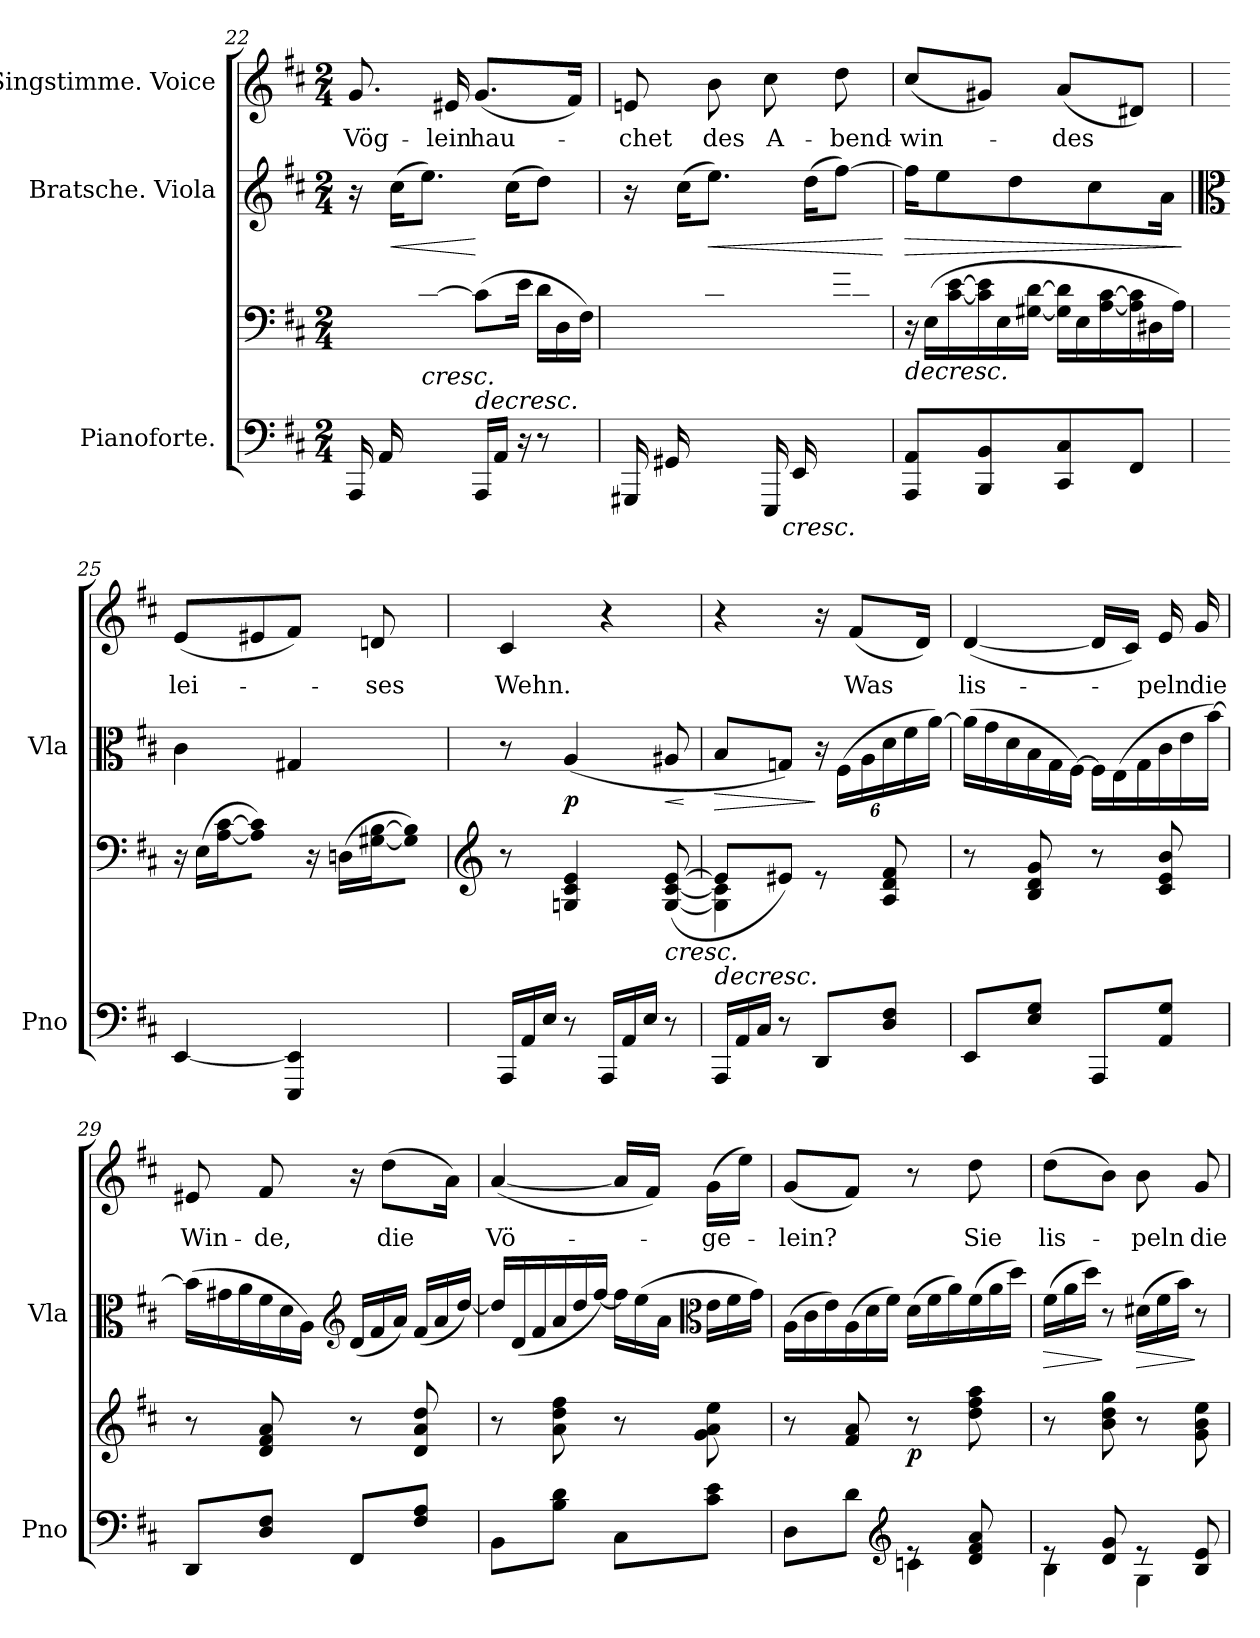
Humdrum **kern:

**kern	**kern	**dynam	**kern	**dynam	**kern	**text
*part3	*part3	*part3	*part2	*part2	*part1	*part1
*staff4	*staff3	*staff3/4	*staff2	*staff2	*staff1	*staff1
*I"Pianoforte.	*	*	*I"Bratsche. Viola	*	*I"Singstimme. Voice	*
*I'Pno	*	*	*I'Vla	*	*	*
*clefF4	*clefF4	*	*clefG2	*	*clefG2	*
*k[f#c#]	*k[f#c#]	*	*k[f#c#]	*	*k[f#c#]	*
*M2/4	*M2/4	*	*M2/4	*	*M2/4	*
*MM36	*MM36	*	*MM36	*	*MM36	*
*Xtuplet	*	*	*	*	*	*
=22	=22	=22	=22	=22	=22	=22
*^	*	*	*^	*	*	*
!	!	!	!	!	!	!	!	!LO:LY:b
(>24AAA/LL	4rFyy	12ryy	.	16r	8ryy	.	8.g/	Vög-
24AA/	.	.	.	.	.	.	.	.
!	!	!	!	!	!	!LO:HP:b	!	!
.	.	.	.	(>16cc#\KL	.	<	.	.
12%5ryy	.	24D\J	.	.	.	.	.	.
!	!	!	!LO:HP:b	!	!	!	!	!
.	.	[8c#\J)	<	8.ee\J)	16ryy	.	.	.
!	!	!	!	!	!	!	!	!LO:LY:b
.	.	.	.	.	16ryy	.	16e#X/	-lein
*	*	*Xtuplet	*	*	*	*	*	*
!	!	!	!LO:HP:b	!	!	!	!	!LO:LY:b
.	24AAA/LL	(>12c#\L]	>	.	16ryy	[	(<8.g/L	hau-
.	24AA/JJ	.	.	.	.	.	.	.
.	.	.	.	(>16cc#\KL	16ryy	.	.	.
.	24r	24e\Jk	[	.	.	.	.	.
.	8r	24d\LL	.	8dd\J)	8ryy	.	.	.
.	.	24D\	.	.	.	.	.	.
.	.	.	.	.	.	.	16f#/Jk)	.
.	.	24F#\JJ)	.	.	.	.	.	.
*v	*v	*	*	*v	*v	*	*	*
=23	=23	=23	=23	=23	=23	=23
*	*	*	*	*	*MM37	*
*	*^	*	*	*	*	*
!	!	!	!	!	!	!	!LO:LY:b
(>24GGG#X/LL	2rFyy	12ryy	.	16r	.	8en/	-chet
24GG#X/	.	.	.	.	.	.	.
.	.	.	.	(>16cc#\KL	.	.	.
6ryy	.	24E\	.	.	.	.	.
!	!	!	!	!	!LO:HP:b	!	!LO:LY:b
.	.	24d\	.	8.ee\J)	<	8b\	des
.	.	24B\	.	.	.	.	.
.	.	24E\JJ)	.	.	.	.	.
!	!	!	!	!	!	!	!LO:LY:b
(>24EEE/LL	.	12ryy	.	.	.	8cc#\	A-
!	!	!	!LO:HP:b=2	!	!	!	!
24EE/	.	.	<	.	.	.	.
.	.	.	.	(>16dd\KL	.	.	.
6ryy	.	24G#X\	.	.	.	.	.
!	!	!	!	!	!	!	!LO:LY:b
.	.	24g#X\	.	[8ff#\J)	.	8dd\	-bend-
.	.	24d\	.	.	.	.	.
.	.	24G#\JJ)	.	.	.	.	.
*	*v	*v	*	*	*	*	*
.	.	]	.	[	.	.
!!LO:PB:g=z
=24	=24	=24	=24	=24	=24	=24
!	!	!LO:HP:b	!	!LO:HP:b	!	!LO:LY:b
8AAA/ 8AA/L	24r	>	16ff#\KL]	>	(<8cc#/L	-win-
.	(>24E\LL	.	.	.	.	.
.	.	.	8ee\	.	.	.
.	[24c#\ [24e\	.	.	.	.	.
*	*	*	*	*	*MM38	*
8BBB/ 8BB/	24c#\] 24e\]	.	.	.	8g#X/J)	.
.	24E\	.	.	.	.	.
.	.	.	8dd\	.	.	.
.	[24G#X\ [24d\JJ	.	.	.	.	.
!	!	!	!	!	!	!LO:LY:b
8CC#/ 8C#/	24G#\] 24d\]LL	.	.	.	(<8a/L	-des
.	24E\	.	.	.	.	.
.	.	.	8cc#\	.	.	.
.	[24A\ [24c#\	.	.	.	.	.
8FF#/J	24A\] 24c#\]	.	.	.	8d#X/J)	.
.	24D#X\	.	.	.	.	.
.	.	.	16a\Jk	.	.	.
.	24A\JJ)	.	.	.	.	.
.	.	[	.	]	.	.
=25	=25	=25	=25	=25	=25	=25
*	*	*	*clefC3	*	*	*
*	*	*	*	*	*MM35	*
!	!	!	!	!	!	!LO:LY:b
[4EE/	24r	.	4c#\	.	(<8e/L	lei-
.	(>24E\LL	.	.	.	.	.
.	[24A\ [24c#\J	.	.	.	.	.
.	8A\] 8c#\]J)	.	.	.	8e#X/	.
4EEE/ 4EE/]	24r	.	4G#X/	.	8f#/J)	.
.	(>24Dn\LL	.	.	.	.	.
.	[24G#X\ [24B\J	.	.	.	.	.
*	*	*	*	*	*MM34	*
!	!	!	!	!	!	!LO:LY:b
.	8G#\] 8B\]J)	.	.	.	8dn/	-ses
=26	=26	=26	=26	=26	=26	=26
*	*clefG2	*	*	*	*	*
!	!	!	!	!	!	!LO:LY:b
24AAA/LL	8r	.	8r	.	4c#/	Wehn.
24AA/	.	.	.	.	.	.
24E/JJ	.	.	.	.	.	.
!	!	!	!	!LO:DY:b	!	!
8r	4Gn/ 4c#/ 4e/	.	(>4A/	p	.	.
*	*	*	*	*	*MM32	*
24AAA/LL	.	.	.	.	4r	.
24AA/	.	.	.	.	.	.
24E/JJ	.	.	.	.	.	.
!	!	!LO:HP:b	!	!LO:HP:b	!	!
8r	(>[8G/ [8c#/ [8e/	<	8A#X/	<	.	.
.	.	]	.	[	.	.
!!LO:LB:g=z
=27	=27	=27	=27	=27	=27	=27
*	*	*	*	*	*MM30	*
!	!	!LO:HP:b	!	!LO:HP:b	!	!
*	*^	*	*	*	*	*
24AAA/LL	8e/L]	4G\] 4c#\]	>	8B/L	>	4r	.
24AA/	.	.	.	.	.	.	.
24C#/JJ	.	.	.	.	.	.	.
8r	8e#X/J)	.	.	8Gn/J)	.	.	.
*	*	*	*	*Xbrackettup	*	*	*
!	!	!	!LO:DY:n=1:b	!	!	!	!
8DD/L	8re	4ryy	[ other-dynamics	24r	]	16r	.
.	.	.	.	(>24F#\LL	.	.	.
*	*	*	*	*	*	*MM35	*
!	!	!	!	!	!	!	!LO:LY:b
.	.	.	.	.	.	(<8f#/L	Was
.	.	.	.	24A\	.	.	.
8D/ 8F#/J	8A/ 8d/ 8f#/	.	.	24d\	.	.	.
.	.	.	.	24f#\	.	.	.
.	.	.	.	.	.	16d/Jk)	.
.	.	.	.	[24a\JJ)	.	.	.
*	*v	*v	*	*	*	*	*
=28	=28	=28	=28	=28	=28	=28
*	*	*	*Xtuplet	*	*	*
!	!	!	!	!	!	!LO:LY:b
8EE/L	8r	.	(>24a\LL]	.	(<[4d/	lis-
.	.	.	24g\	.	.	.
.	.	.	24d\	.	.	.
8E/ 8G/J	8B/ 8d/ 8g/	.	24B\	.	.	.
.	.	.	24G\	.	.	.
.	.	.	[24F#\JJ)	.	.	.
8AAA/L	8r	.	24F#\LL]	.	16d/LL]	.
.	.	.	(>24E\	.	.	.
.	.	.	.	.	16c#/JJ)	.
.	.	.	24G\	.	.	.
!	!	!	!	!	!	!LO:LY:b
8AA/ 8G/J	8c#/ 8e/ 8b/	.	24c#\	.	16e/	-peln
.	.	.	24e\	.	.	.
!	!	!	!	!	!	!LO:LY:b
.	.	.	.	.	16g/	die
.	.	.	[24b\JJ)	.	.	.
=29	=29	=29	=29	=29	=29	=29
*	*	*	*	*	*MM34	*
!	!	!	!	!	!	!LO:LY:b
8DD/L	8r	.	(>24b\LL]	.	8e#X/	Win-
.	.	.	24g#X\	.	.	.
.	.	.	24a\	.	.	.
!	!	!	!	!	!	!LO:LY:b
8D/ 8F#/J	8d/ 8f#/ 8a/	.	24f#\	.	8f#/	-de,
.	.	.	24d\	.	.	.
.	.	.	24A\JJ)	.	.	.
*	*	*	*clefG2	*	*	*
8FF#/L	8r	.	(<24d/LL	.	16r	.
.	.	.	24f#/	.	.	.
!	!	!	!	!	!	!LO:LY:b
.	.	.	.	.	(>8dd\L	die
.	.	.	24a/JJ)	.	.	.
8F#/ 8A/J	8d/ 8a/ 8dd/	.	(<24f#/LL	.	.	.
.	.	.	24a/	.	.	.
.	.	.	.	.	16a\Jk)	.
.	.	.	[24dd/JJ)	.	.	.
=30	=30	=30	=30	=30	=30	=30
!	!	!	!	!	!	!LO:LY:b
8BB\L	8r	.	24dd/LL]	.	(<[4a/	Vö-
.	.	.	(<24d/	.	.	.
.	.	.	24f#/	.	.	.
8B\ 8d\J	8a\ 8dd\ 8ff#\	.	24a/	.	.	.
.	.	.	24dd/	.	.	.
.	.	.	[24ff#/JJ)	.	.	.
*	*	*	*	*	*MM33	*
8C#\L	8r	.	24ff#\LL]	.	16a/LL]	.
.	.	.	(>24ee\	.	.	.
.	.	.	.	.	16f#/JJ)	.
.	.	.	24a\JJ	.	.	.
*	*	*	*clefC3	*	*	*
!	!	!	!	!	!	!LO:LY:b
8c#\ 8e\J	8g\ 8a\ 8ee\	.	24e\LL	.	(>16g\LL	-ge-
.	.	.	24f#\	.	.	.
.	.	.	.	.	16ee\JJ)	.
.	.	.	24g\JJ)	.	.	.
!!LO:LB:g=z
=31	=31	=31	=31	=31	=31	=31
*	*	*	*	*	*MM34	*
*^	*	*	*	*	*	*
!	!	!	!	!	!	!	!LO:LY:b
8D\L	4ryy	8r	.	(>24A\LL	.	(<8g/L	-lein?
.	.	.	.	24c#\	.	.	.
.	.	.	.	24e\)	.	.	.
8d\J	.	8f#/ 8a/	]	(>24A\	.	8f#/J)	.
.	.	.	.	24d\	.	.	.
.	.	.	.	24f#\JJ)	.	.	.
*clefG2	*	*	*	*	*	*	*
!	!	!	!LO:DY:b	!	!	!	!
8re	4cn\	8r	p	(>24d\LL	.	8r	.
.	.	.	.	24f#\	.	.	.
.	.	.	.	24a\)	.	.	.
!	!	!	!	!	!	!	!LO:LY:b
8d/ 8f#/ 8a/	.	8dd\ 8ff#\ 8aa\	.	(>24f#\	.	8dd\	Sie
.	.	.	.	24a\	.	.	.
.	.	.	.	24dd\JJ)	.	.	.
=32	=32	=32	=32	=32	=32	=32	=32
!	!	!	!	!	!LO:HP:b	!	!LO:LY:b
8re	4B\	8r	.	(>24f#\LL	>	(>8dd\L	lis-
.	.	.	.	24a\	.	.	.
.	.	.	.	24dd\JJ)	.	.	.
8d/ 8g/	.	8b\ 8dd\ 8gg\	.	8r	]	8b\J)	.
!	!	!	!	!	!LO:HP:b	!	!LO:LY:b
8re	4G\	8r	.	(>24d#X\LL	>	8b\	-peln
.	.	.	.	24f#\	.	.	.
.	.	.	.	24b\JJ)	.	.	.
!	!	!	!	!	!	!	!LO:LY:b
8B/ 8e/	.	8g\ 8b\ 8ee\	.	8r	]	8g/	die
*v	*v	*	*	*	*	*	*
=	=	=	=	=	=	=
*-	*-	*-	*-	*-	*-	*-
